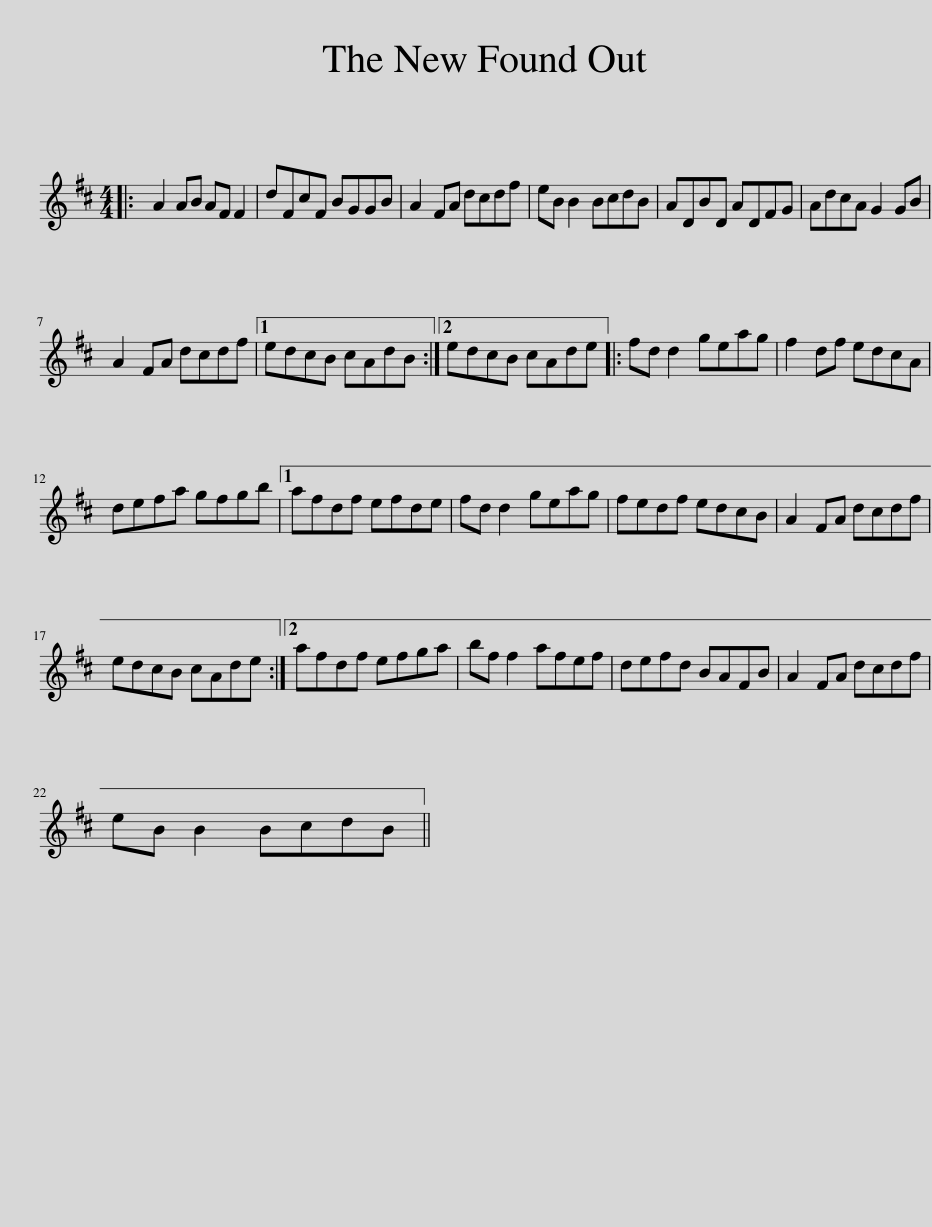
X:1
L:1/8
M:4/4
I:linebreak $
K:D
V:1 treble
V:1
|: A2 AB AF F2 | dFcF BGGB | A2 FA dcdf | eB B2 BcdB | ADBD ADFG | %5
 AdcA G2 GB |$ A2 FA dcdf |1 edcB cAdB :|2 edcB cAde |: fd d2 geag | %10
 f2 df edcA |$ defa gfgb |1 afdf efde | fd d2 geag | fedf edcB | %15
 A2 FA dcdf |$ edcB cAde :|2 afdf efga | bf f2 afef | defd BAFB | %20
 A2 FA dcdf |$ eB B2 BcdB || %22
